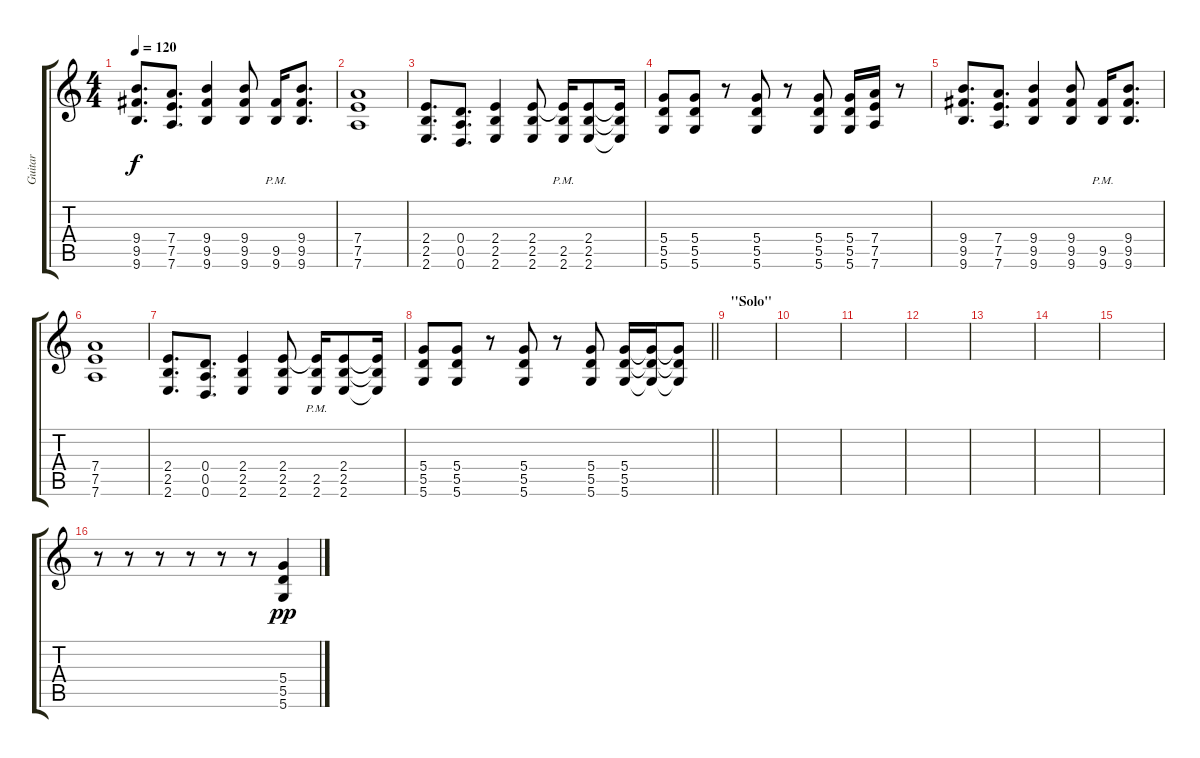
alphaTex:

\track ("Guitar " "Guitar ") {instrument overdrivenguitar}
\staff {score tabs}
\tuning (E4 B3 G3 D3 A2 D2) {hide}
\ts (4 4)
\tempo 120
\clef g2
\ks c
(9.4 9.5 9.6).8{d dy f} (7.4 7.5 7.6).8{d} (9.4 9.5 9.6).4 (9.4 9.5 9.6).8 (9.5{pm} 9.6{pm}).16 (9.4 9.5 9.6).8{d} |
(7.4 7.5 7.6).1 |
(2.4 2.5 2.6).8{d} (0.4 0.5 0.6).8{d} (2.4 2.5 2.6).4 (2.4 2.5 2.6).8 (2.4{t} 2.5{pm} 2.6{pm}).16 (2.4 2.5 2.6).8 (2.4{t} 2.5{t} 2.6{t}).16 |
(5.4 5.5 5.6).8 (5.4 5.5 5.6).8 r.8 (5.4 5.5 5.6).8 r.8 (5.4 5.5 5.6).8 (5.4 5.5 5.6).16 (7.4 7.5 7.6).16 r.8 |
(9.4 9.5 9.6).8{d} (7.4 7.5 7.6).8{d} (9.4 9.5 9.6).4 (9.4 9.5 9.6).8 (9.5{pm} 9.6{pm}).16 (9.4 9.5 9.6).8{d} |
(7.4 7.5 7.6).1 |
(2.4 2.5 2.6).8{d} (0.4 0.5 0.6).8{d} (2.4 2.5 2.6).4 (2.4 2.5 2.6).8 (2.4{t} 2.5{pm} 2.6{pm}).16 (2.4 2.5 2.6).8 (2.4{t} 2.5{t} 2.6{t}).16 |
\barLineRight lightlight
(5.4 5.5 5.6).8 (5.4 5.5 5.6).8 r.8 (5.4 5.5 5.6).8 r.8 (5.4 5.5 5.6).8 (5.4 5.5 5.6).16 (5.4{t} 5.5{t} 5.6{t}).16 (5.4{t} 5.5{t} 5.6{t}).8 |
\section ("" "''Solo''")
|
|
|
|
|
|
|
r.8 r.8 r.8 r.8 r.8 r.8 (5.4 5.5 5.6).4{dy pp}
